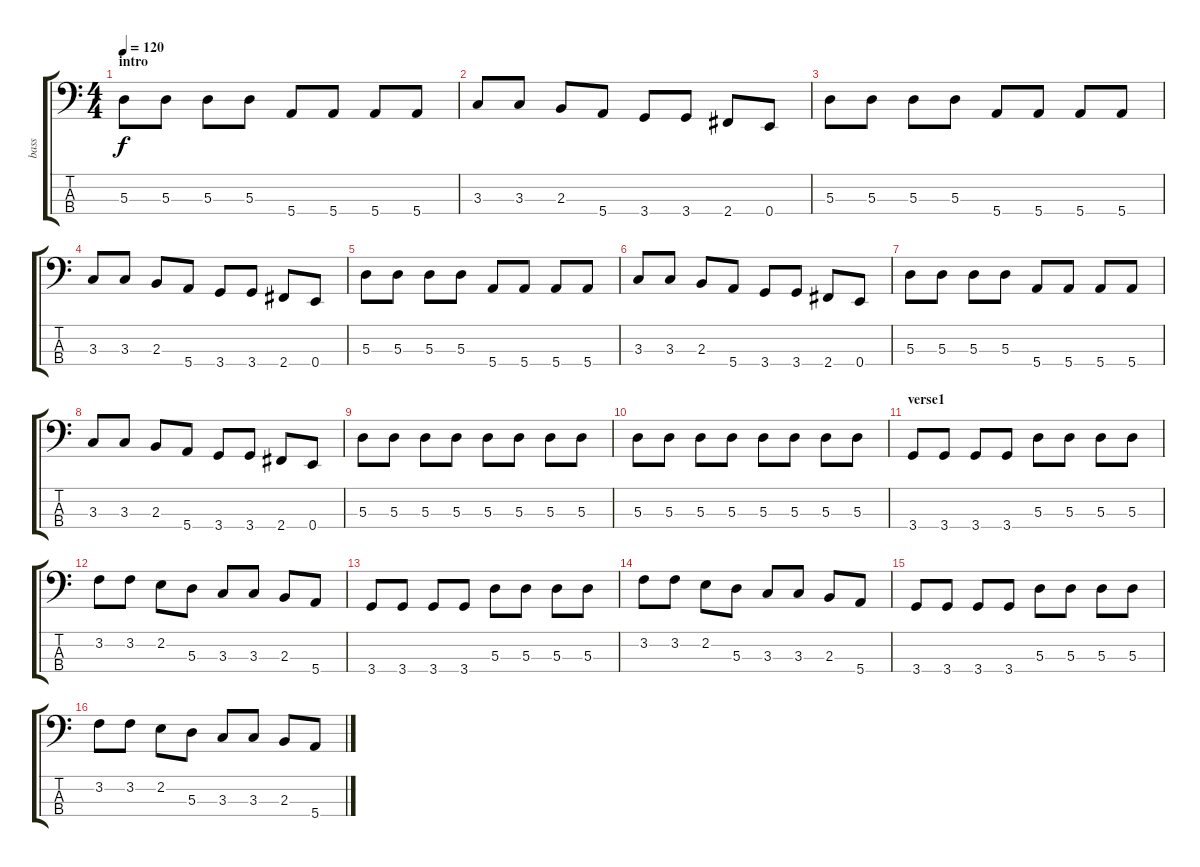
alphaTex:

\track ("bass" "bass") {instrument electricbassfinger}
\staff {score tabs}
\tuning (G2 D2 A1 E1) {hide}
\ts (4 4)
\section ("" "intro")
\tempo 120
\clef f4
\ks c
5.3.8{dy f instrument electricbassfinger} 5.3.8 5.3.8 5.3.8 5.4.8 5.4.8 5.4.8 5.4.8 |
3.3.8 3.3.8 2.3.8 5.4.8 3.4.8 3.4.8 2.4.8 0.4.8 |
5.3.8 5.3.8 5.3.8 5.3.8 5.4.8 5.4.8 5.4.8 5.4.8 |
3.3.8 3.3.8 2.3.8 5.4.8 3.4.8 3.4.8 2.4.8 0.4.8 |
5.3.8 5.3.8 5.3.8 5.3.8 5.4.8 5.4.8 5.4.8 5.4.8 |
3.3.8 3.3.8 2.3.8 5.4.8 3.4.8 3.4.8 2.4.8 0.4.8 |
5.3.8 5.3.8 5.3.8 5.3.8 5.4.8 5.4.8 5.4.8 5.4.8 |
3.3.8 3.3.8 2.3.8 5.4.8 3.4.8 3.4.8 2.4.8 0.4.8 |
5.3.8 5.3.8 5.3.8 5.3.8 5.3.8 5.3.8 5.3.8 5.3.8 |
5.3.8 5.3.8 5.3.8 5.3.8 5.3.8 5.3.8 5.3.8 5.3.8 |
\section ("" "verse1")
3.4.8 3.4.8 3.4.8 3.4.8 5.3.8 5.3.8 5.3.8 5.3.8 |
3.2.8 3.2.8 2.2.8 5.3.8 3.3.8 3.3.8 2.3.8 5.4.8 |
3.4.8 3.4.8 3.4.8 3.4.8 5.3.8 5.3.8 5.3.8 5.3.8 |
3.2.8 3.2.8 2.2.8 5.3.8 3.3.8 3.3.8 2.3.8 5.4.8 |
3.4.8 3.4.8 3.4.8 3.4.8 5.3.8 5.3.8 5.3.8 5.3.8 |
3.2.8 3.2.8 2.2.8 5.3.8 3.3.8 3.3.8 2.3.8 5.4.8
